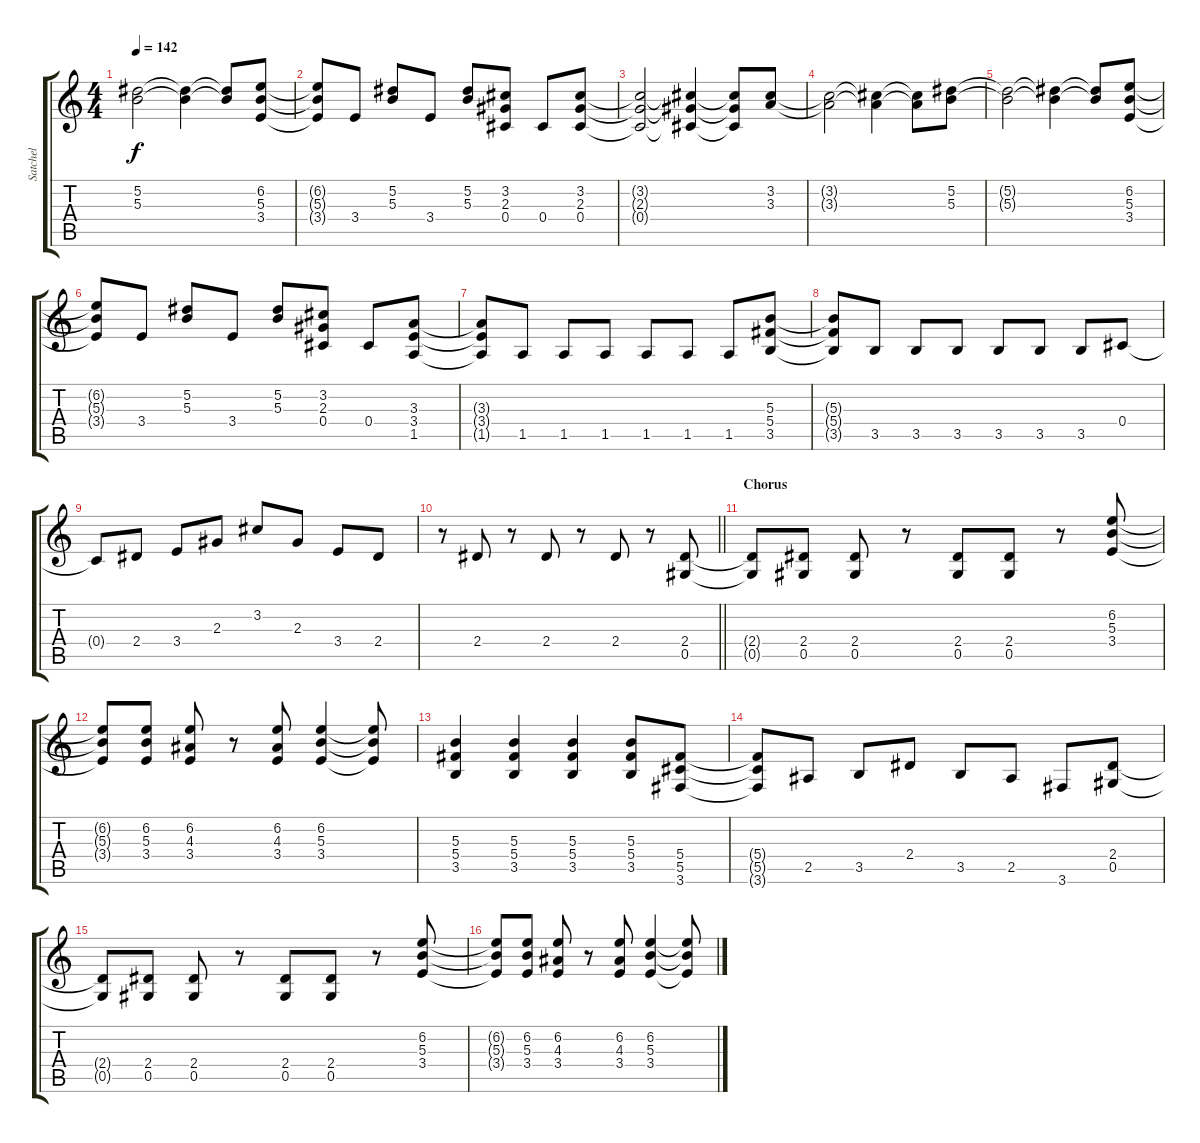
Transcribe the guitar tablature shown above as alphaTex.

\track ("Satchel" "Satchel") {instrument distortionguitar}
\staff {score tabs}
\tuning (Eb4 Bb3 Gb3 Db3 Ab2 Eb2) {hide}
\ts (4 4)
\tempo 142
\clef g2
\ks c
(5.2{t} 5.3{t}).2{dy f} (5.2{t} 5.3{t}).4 (5.2{t} 5.3{t}).8 (6.2 5.3 3.4).8 |
(6.2{t} 5.3{t} 3.4{t}).8 3.4.8 (5.2 5.3).8 3.4.8 (5.2 5.3).8 (3.2 2.3 0.4).8 0.4.8 (3.2 2.3 0.4).8 |
(3.2{t} 2.3{t} 0.4{t}).2 (3.2{t} 2.3{t} 0.4{t}).4 (3.2{t} 2.3{t} 0.4{t}).8 (3.2 3.3).8 |
(3.2{t} 3.3{t}).2 (3.2{t} 3.3{t}).4 (3.2{t} 3.3{t}).8 (5.2 5.3).8 |
(5.2{t} 5.3{t}).2 (5.2{t} 5.3{t}).4 (5.2{t} 5.3{t}).8 (6.2 5.3 3.4).8 |
(6.2{t} 5.3{t} 3.4{t}).8 3.4.8 (5.2 5.3).8 3.4.8 (5.2 5.3).8 (3.2 2.3 0.4).8 0.4.8 (3.3 3.4 1.5).8 |
(3.3{t} 3.4{t} 1.5{t}).8 1.5.8 1.5.8 1.5.8 1.5.8 1.5.8 1.5.8 (5.3 5.4 3.5).8 |
(5.3{t} 5.4{t} 3.5{t}).8 3.5.8 3.5.8 3.5.8 3.5.8 3.5.8 3.5.8 0.4.8 |
0.4{t}.8 2.4.8 3.4.8 2.3.8 3.2.8 2.3.8 3.4.8 2.4.8 |
\barLineRight lightlight
r.8 2.4.8 r.8 2.4.8 r.8 2.4.8 r.8 (2.4 0.5).8 |
\section ("" "Chorus")
(2.4{t} 0.5{t}).8 (2.4 0.5).8 (2.4 0.5).8 r.8 (2.4 0.5).8 (2.4 0.5).8 r.8 (6.2 5.3 3.4).8 |
(6.2{t} 5.3{t} 3.4{t}).8 (6.2 5.3 3.4).8 (6.2 4.3 3.4).8 r.8 (6.2 4.3 3.4).8 (6.2 5.3 3.4).4 (6.2{t} 5.3{t} 3.4{t}).8 |
(5.3 5.4 3.5).4 (5.3 5.4 3.5).4 (5.3 5.4 3.5).4 (5.3 5.4 3.5).8 (5.4 5.5 3.6).8 |
(5.4{t} 5.5{t} 3.6{t}).8 2.5.8 3.5.8 2.4.8 3.5.8 2.5.8 3.6.8 (2.4 0.5).8 |
(2.4{t} 0.5{t}).8 (2.4 0.5).8 (2.4 0.5).8 r.8 (2.4 0.5).8 (2.4 0.5).8 r.8 (6.2 5.3 3.4).8 |
(6.2{t} 5.3{t} 3.4{t}).8 (6.2 5.3 3.4).8 (6.2 4.3 3.4).8 r.8 (6.2 4.3 3.4).8 (6.2 5.3 3.4).4 (6.2{t} 5.3{t} 3.4{t}).8
